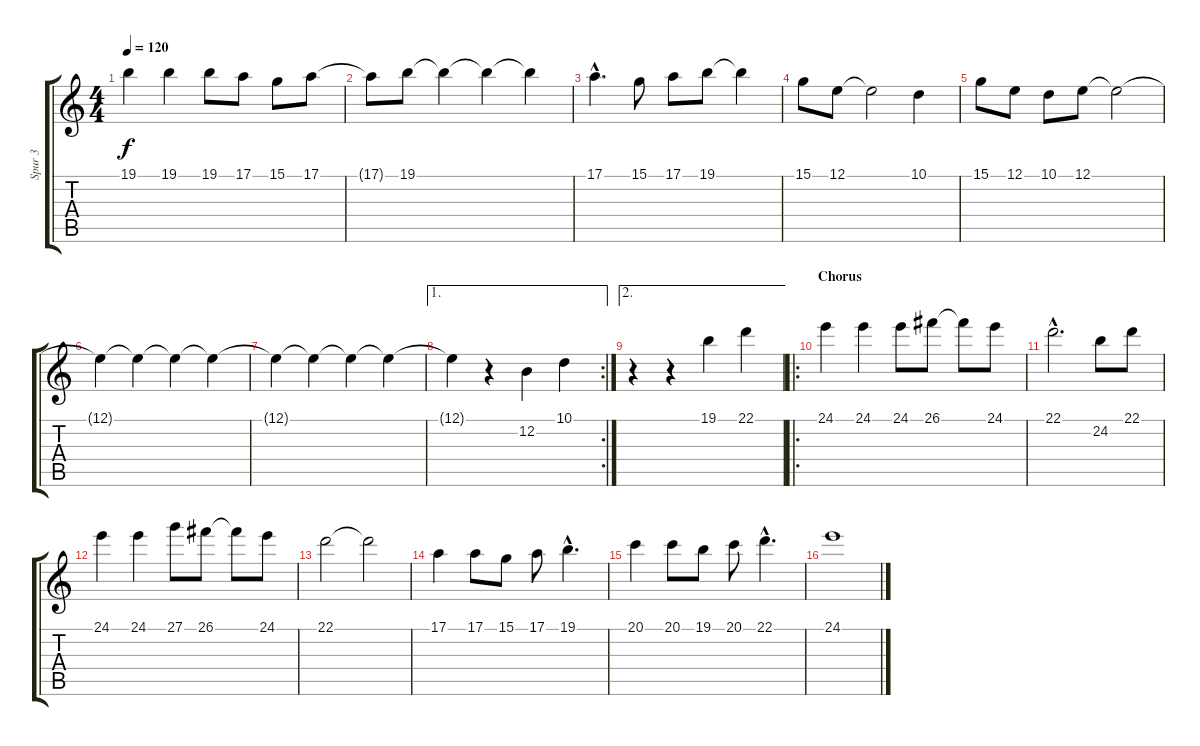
\track ("Spur 3" "Spur 3") {instrument panflute}
\staff {score tabs}
\tuning (E4 B3 G3 D3 A2 E2) {hide}
\ts (4 4)
\tempo 120
\clef g2
\ks c
19.1.4{dy f} 19.1.4 19.1.8 17.1.8 15.1.8 17.1.8 |
17.1{t}.8 19.1.8 19.1{t}.4 19.1{t}.4 19.1{t}.4 |
17.1{hac}.4{d} 15.1.8 17.1.8 19.1.8 19.1{t}.4 |
15.1.8 12.1.8 12.1{t}.2 10.1.4 |
15.1.8 12.1.8 10.1.8 12.1.8 12.1{t}.2 |
12.1{t}.4 12.1{t}.4{volume 12} 12.1{t}.4 12.1{t}.4 |
12.1{t}.4{volume 10} 12.1{t}.4{volume 9} 12.1{t}.4{volume 6} 12.1{t}.4{volume 4} |
\ae 1
\rc 2
12.1{t}.4{volume 2} r.4{volume 13} 12.2.4 10.1.4 |
\ae 2
r.4{volume 2} r.4{volume 13} 19.1.4 22.1.4 |
\ro
\section ("" "Chorus")
24.1.4 24.1.4 24.1.8 26.1.8 26.1{t}.8 24.1.8 |
22.1{hac}.2{d} 24.2.8 22.1.8 |
24.1.4 24.1.4 27.1.8 26.1.8 26.1{t}.8 24.1.8 |
22.1.2 22.1{t}.2 |
17.1.4 17.1.8 15.1.8 17.1.8 19.1{hac}.4{d} |
20.1.4 20.1.8 19.1.8 20.1.8 22.1{hac}.4{d} |
24.1.1
